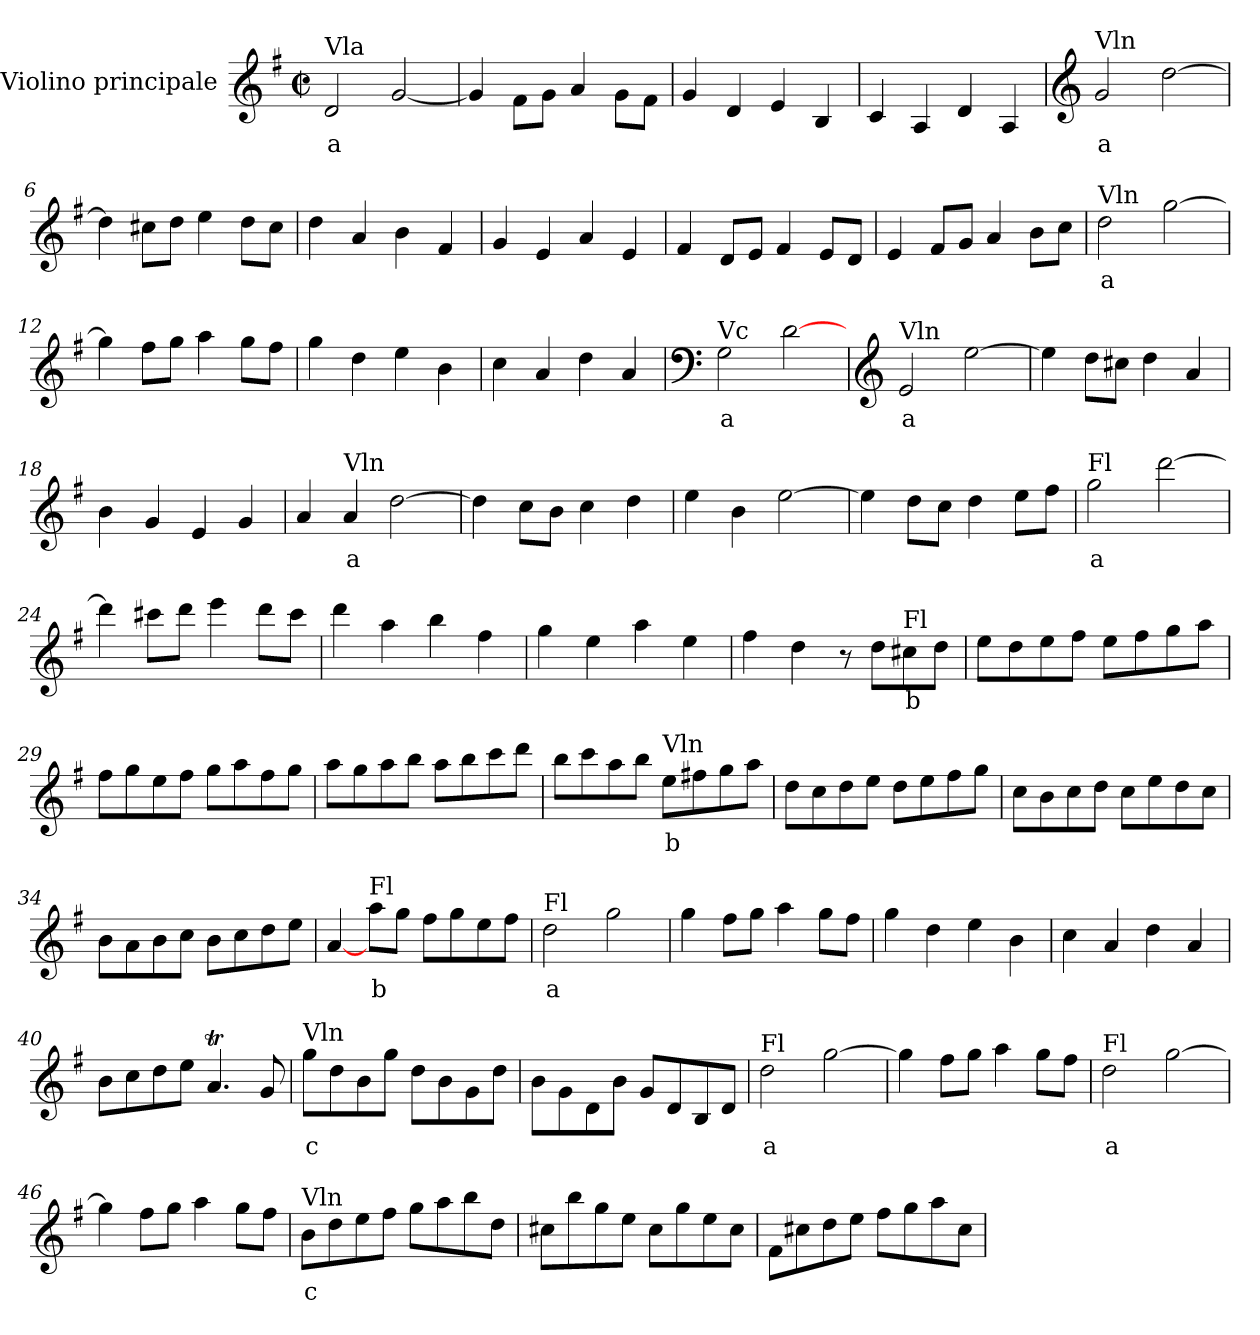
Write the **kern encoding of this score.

**kern	**text
*part1	*part1
*staff1	*staff1
*I"Violino principale	*
*I'Vln. p.	*
*clefG2	*
*k[f#]	*
*M2/2	*
*met(c|)	*
=1	=1
!LO:TX:a:t=Vla	!
!	!LO:LY:color=#FF0000
2d	a
[2g	.
=2	=2
4g]	.
8f#\L	.
8g\J	.
4a	.
8g\L	.
8f#\J	.
=3	=3
4g	.
4d	.
4e	.
4B	.
=4	=4
4c	.
4A	.
4d	.
4A	.
=5	=5
*clefG2	*
!LO:TX:a:t=Vln	!
!	!LO:LY:color=#FF0000
2g	a
[2dd	.
=6	=6
4dd]	.
8cc#X\L	.
8dd\J	.
4ee	.
8dd\L	.
8cc#\J	.
=7	=7
4dd	.
4a	.
4b	.
4f#	.
=8	=8
4g	.
4e	.
4a	.
4e	.
=9	=9
4f#	.
8d/L	.
8e/J	.
4f#	.
8e/L	.
8d/J	.
=10	=10
4e	.
8f#/L	.
8g/J	.
4a	.
8b\L	.
8cc\J	.
=11	=11
!LO:TX:a:t=Vln	!
!	!LO:LY:color=#FF0000
2dd	a
[2gg	.
=12	=12
4gg]	.
8ff#\L	.
8gg\J	.
4aa	.
8gg\L	.
8ff#\J	.
=13	=13
4gg	.
4dd	.
4ee	.
4b	.
=14	=14
4cc	.
4a	.
4dd	.
4a	.
=15	=15
*clefF4	*
!LO:TX:a:t=Vc	!
!	!LO:LY:color=#FF0000
2G	a
[2d	.
=16	=16
*clefG2	*
!LO:TX:a:t=Vln	!
!	!LO:LY:color=#FF0000
2e	a
[2ee	.
=17	=17
4ee]	.
8dd\L	.
8cc#X\J	.
4dd	.
4a	.
=18	=18
4b	.
4g	.
4e	.
4g	.
=19	=19
4a	.
!LO:TX:a:t=Vln	!
!	!LO:LY:color=#FF0000
4a	a
[2dd	.
=20	=20
4dd]	.
8cc\L	.
8b\J	.
4cc	.
4dd	.
=21	=21
4ee	.
4b	.
[2ee	.
=22	=22
4ee]	.
8dd\L	.
8cc\J	.
4dd	.
8ee\L	.
8ff#\J	.
=23	=23
!LO:TX:a:t=Fl	!
!	!LO:LY:color=#FF0000
2gg	a
[2ddd	.
=24	=24
4ddd]	.
8ccc#X\L	.
8ddd\J	.
4eee	.
8ddd\L	.
8ccc#\J	.
=25	=25
4ddd	.
4aa	.
4bb	.
4ff#	.
=26	=26
4gg	.
4ee	.
4aa	.
4ee	.
=27	=27
4ff#	.
4dd	.
8r	.
8dd\L	.
!LO:TX:a:t=Fl	!
!	!LO:LY:color=#FF0000
8cc#X\	b
8dd\J	.
=28	=28
8ee\L	.
8dd\	.
8ee\	.
8ff#\J	.
8ee\L	.
8ff#\	.
8gg\	.
8aa\J	.
=29	=29
8ff#\L	.
8gg\	.
8ee\	.
8ff#\J	.
8gg\L	.
8aa\	.
8ff#\	.
8gg\J	.
=30	=30
8aa\L	.
8gg\	.
8aa\	.
8bb\J	.
8aa\L	.
8bb\	.
8ccc\	.
8ddd\J	.
=31	=31
8bb\L	.
8ccc\	.
8aa\	.
8bb\J	.
!LO:TX:a:t=Vln	!
!	!LO:LY:color=#FF0000
8ee\L	b
8ff#X\	.
8gg\	.
8aa\J	.
=32	=32
8dd\L	.
8cc\	.
8dd\	.
8ee\J	.
8dd\L	.
8ee\	.
8ff#\	.
8gg\J	.
=33	=33
8cc\L	.
8b\	.
8cc\	.
8dd\J	.
8cc\L	.
8ee\	.
8dd\	.
8cc\J	.
=34	=34
8b\L	.
8a\	.
8b\	.
8cc\J	.
8b\L	.
8cc\	.
8dd\	.
8ee\J	.
=35	=35
[4a	.
!LO:TX:a:t=Fl	!
!	!LO:LY:color=#FF0000
8aa\L	b
8gg\J	.
8ff#\L	.
8gg\	.
8ee\	.
8ff#\J	.
=36	=36
!LO:TX:a:t=Fl	!
!	!LO:LY:color=#FF0000
2dd	a
2gg	.
=37	=37
4gg	.
8ff#\L	.
8gg\J	.
4aa	.
8gg\L	.
8ff#\J	.
=38	=38
4gg	.
4dd	.
4ee	.
4b	.
=39	=39
4cc	.
4a	.
4dd	.
4a	.
=40	=40
8b\L	.
8cc\	.
8dd\	.
8ee\J	.
4.aT	.
8g	.
=41	=41
!LO:TX:a:t=Vln	!
!	!LO:LY:color=#FF0000
8gg\L	c
8dd\	.
8b\	.
8gg\J	.
8dd\L	.
8b\	.
8g\	.
8dd\J	.
=42	=42
8b\L	.
8g\	.
8d\	.
8b\J	.
8g/L	.
8d/	.
8B/	.
8d/J	.
=43	=43
!LO:TX:a:t=Fl	!
!	!LO:LY:color=#FF0000
2dd	a
[2gg	.
=44	=44
4gg]	.
8ff#\L	.
8gg\J	.
4aa	.
8gg\L	.
8ff#\J	.
=45	=45
!LO:TX:a:t=Fl	!
!	!LO:LY:color=#FF0000
2dd	a
[2gg	.
=46	=46
4gg]	.
8ff#\L	.
8gg\J	.
4aa	.
8gg\L	.
8ff#\J	.
=47	=47
!LO:TX:a:t=Vln	!
!	!LO:LY:color=#FF0000
8b\L	c
8dd\	.
8ee\	.
8ff#\J	.
8gg\L	.
8aa\	.
8bb\	.
8dd\J	.
=48	=48
8cc#X\L	.
8bb\	.
8gg\	.
8ee\J	.
8cc#\L	.
8gg\	.
8ee\	.
8cc#\J	.
=49	=49
8f#\L	.
8cc#X\	.
8dd\	.
8ee\J	.
8ff#\L	.
8gg\	.
8aa\	.
8cc#\J	.
=	=
*-	*-
